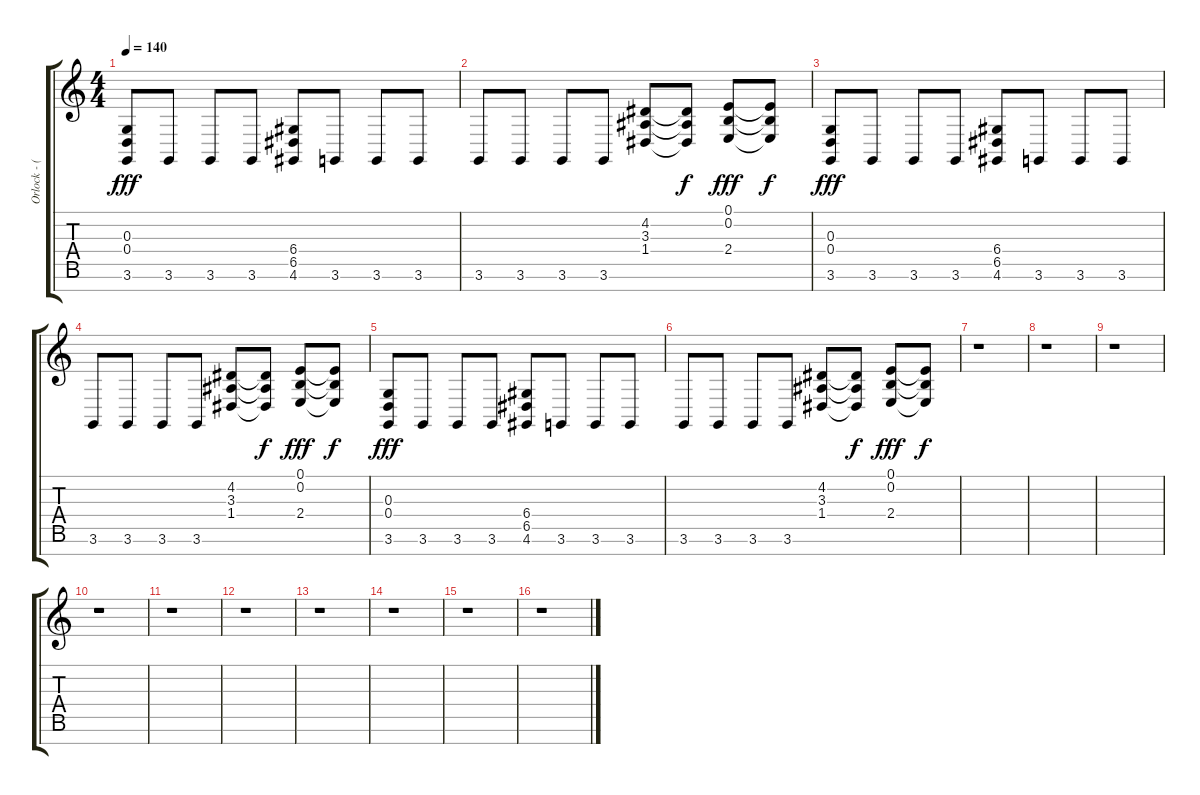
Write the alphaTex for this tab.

\track ("Orlock - (Choir Aahs)" "Orlock - (") {instrument choiraahs}
\staff {score tabs}
\tuning (E4 B3 G3 D3 A2 E2 B1) {hide}
\ts (4 4)
\tempo 140
\clef g2
\ks c
(0.3 0.4 3.6).8{dy fff} 3.6.8 3.6.8 3.6.8 (6.4 6.5 4.6).8 3.6.8 3.6.8 3.6.8 |
3.6.8 3.6.8 3.6.8 3.6.8 (4.2 3.3 1.4).8 (4.2{t} 3.3{t} 1.4{t}).8{dy f} (0.1 0.2 2.4).8{dy fff} (0.1{t} 0.2{t} 2.4{t}).8{dy f} |
(0.3 0.4 3.6).8{dy fff} 3.6.8 3.6.8 3.6.8 (6.4 6.5 4.6).8 3.6.8 3.6.8 3.6.8 |
3.6.8 3.6.8 3.6.8 3.6.8 (4.2 3.3 1.4).8 (4.2{t} 3.3{t} 1.4{t}).8{dy f} (0.1 0.2 2.4).8{dy fff} (0.1{t} 0.2{t} 2.4{t}).8{dy f} |
(0.3 0.4 3.6).8{dy fff} 3.6.8 3.6.8 3.6.8 (6.4 6.5 4.6).8 3.6.8 3.6.8 3.6.8 |
3.6.8 3.6.8 3.6.8 3.6.8 (4.2 3.3 1.4).8 (4.2{t} 3.3{t} 1.4{t}).8{dy f} (0.1 0.2 2.4).8{dy fff} (0.1{t} 0.2{t} 2.4{t}).8{dy f} |
r.1 |
r.1 |
r.1 |
r.1 |
r.1 |
r.1 |
r.1 |
r.1 |
r.1 |
r.1
